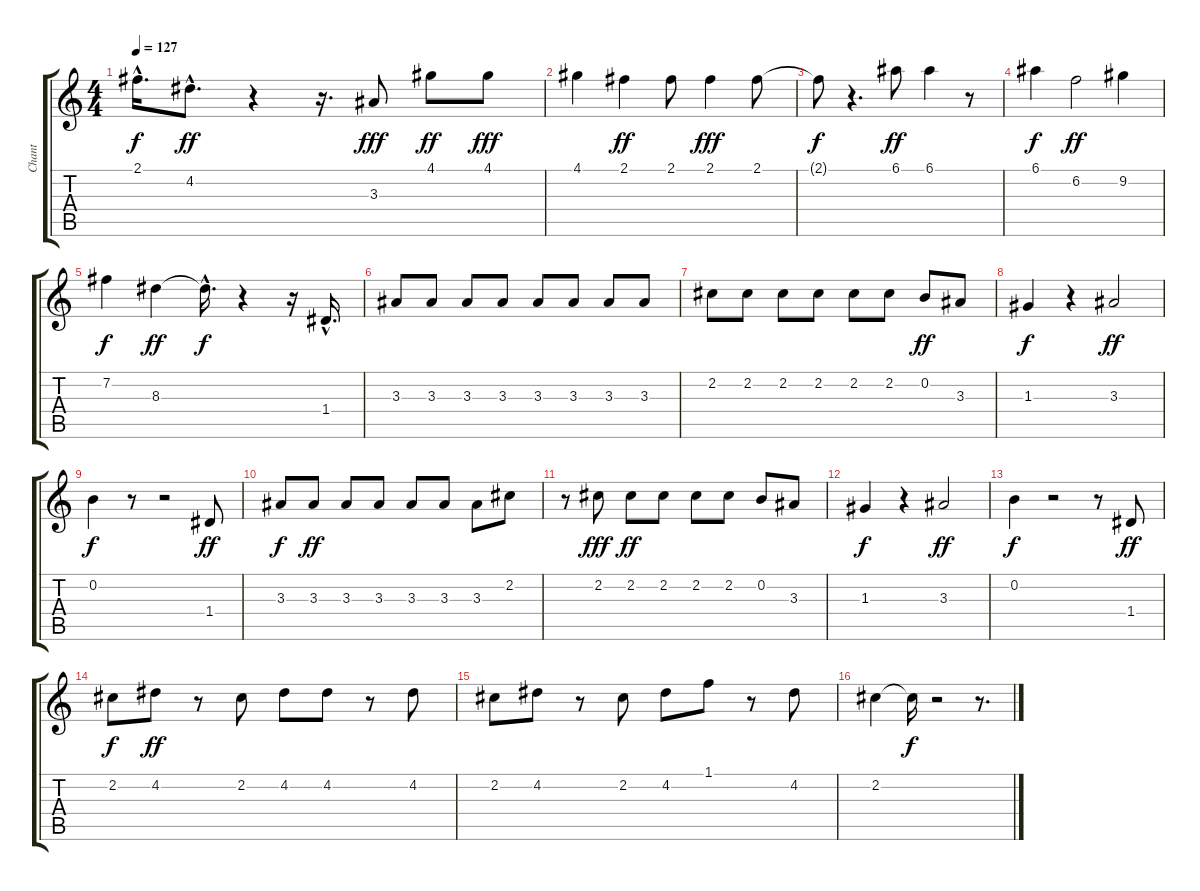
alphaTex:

\track ("Chant" "Chant") {instrument electricguitarjazz}
\staff {score tabs}
\tuning (E4 B3 G3 D3 A2 E2) {hide}
\ts (4 4)
\tempo 127
\clef g2
\ks c
2.1{hac t}.16{d dy f} 4.2{hac}.8{d dy ff} r.4 r.16{d} 3.3.8{dy fff} 4.1.8{dy ff} 4.1.8{dy fff} |
4.1.4 2.1.4{dy ff} 2.1.8 2.1.4{dy fff} 2.1.8 |
2.1{t}.8{dy f} r.4{d} 6.1.8{dy ff} 6.1.4 r.8 |
6.1.4{dy f} 6.2.2{dy ff} 9.2.4 |
7.2.4{dy f} 8.3.4{dy ff} 8.3{hac t}.16{d dy f} r.4 r.16 1.4{hac}.16{d} |
3.3.8 3.3.8 3.3.8 3.3.8 3.3.8 3.3.8 3.3.8 3.3.8 |
2.2.8 2.2.8 2.2.8 2.2.8 2.2.8 2.2.8 0.2.8{dy ff} 3.3.8 |
1.3.4{dy f} r.4 3.3.2{dy ff} |
0.2.4{dy f} r.8 r.2 1.4.8{dy ff} |
3.3.8{dy f} 3.3.8{dy ff} 3.3.8 3.3.8 3.3.8 3.3.8 3.3.8 2.2.8 |
r.8 2.2.8{dy fff} 2.2.8{dy ff} 2.2.8 2.2.8 2.2.8 0.2.8 3.3.8 |
1.3.4{dy f} r.4 3.3.2{dy ff} |
0.2.4{dy f} r.2 r.8 1.4.8{dy ff} |
2.2.8{dy f} 4.2.8{dy ff} r.8 2.2.8 4.2.8 4.2.8 r.8 4.2.8 |
2.2.8 4.2.8 r.8 2.2.8 4.2.8 1.1.8 r.8 4.2.8 |
2.2.4 2.2{t}.16{dy f} r.2 r.8{d}
